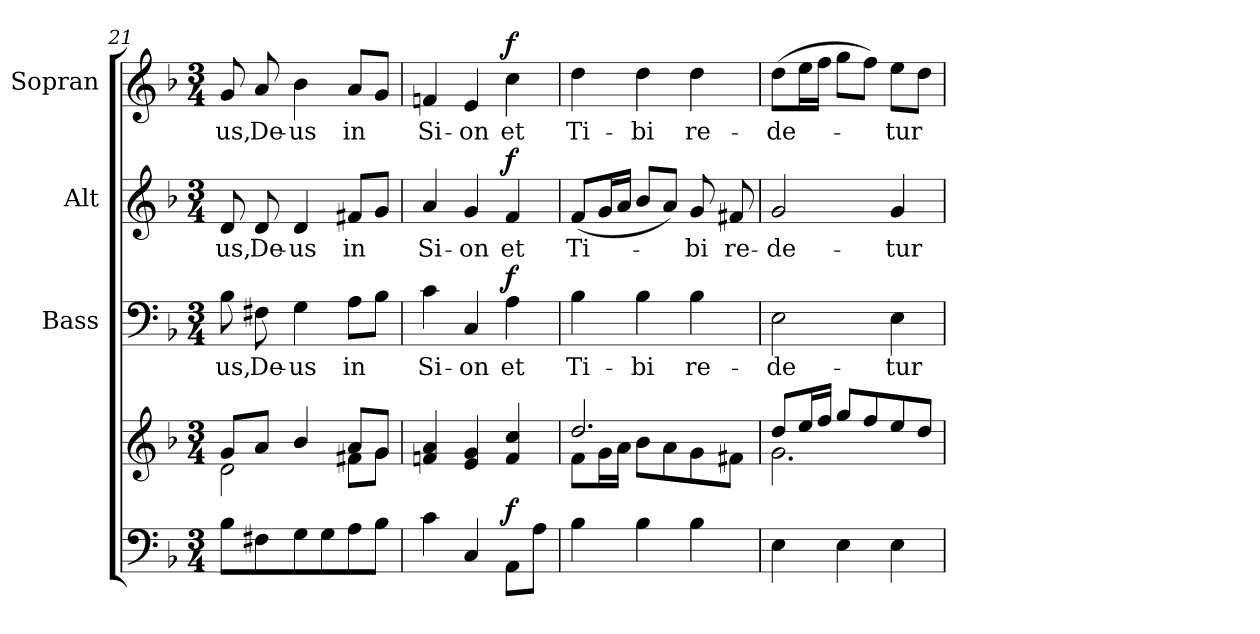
**kern	**kern	**dynam	**kern	**text	**dynam	**kern	**text	**dynam	**kern	**text	**dynam
*part4	*part4	*part4	*part3	*part3	*part3	*part2	*part2	*part2	*part1	*part1	*part1
*staff5	*staff4	*staff4/5	*staff3	*staff3	*staff3	*staff2	*staff2	*staff2	*staff1	*staff1	*staff1
*	*	*	*I"Bass	*	*	*I"Alt	*	*	*I"Sopran	*	*
*	*	*	*I'B.	*	*	*I'A.	*	*	*I'S.	*	*
*clefF4	*clefG2	*	*clefF4	*	*	*clefG2	*	*	*clefG2	*	*
*k[b-]	*k[b-]	*	*k[b-]	*	*	*k[b-]	*	*	*k[b-]	*	*
*F:	*F:	*	*F:	*	*	*F:	*	*	*F:	*	*
*M3/4	*M3/4	*	*M3/4	*	*	*M3/4	*	*	*M3/4	*	*
=21	=21	=21	=21	=21	=21	=21	=21	=21	=21	=21	=21
*	*^	*	*	*	*	*	*	*	*	*	*
!	!	!	!	!	!LO:LY:b	!	!	!LO:LY:b	!	!	!LO:LY:b	!
8B-\L	8g/L	2d\	.	8B-\	-us,	.	8d/	-us,	.	8g/	-us,	.
!	!	!	!	!	!LO:LY:b	!	!	!LO:LY:b	!	!	!LO:LY:b	!
8F#X\	8a/J	.	.	8F#X\	De-	.	8d/	De-	.	8a/	De-	.
!	!	!	!	!	!LO:LY:b	!	!	!LO:LY:b	!	!	!LO:LY:b	!
8G\	4b-/	.	.	4G\	-us	.	4d/	-us	.	4b-\	-us	.
8G\	.	.	.	.	.	.	.	.	.	.	.	.
!	!	!	!	!	!LO:LY:b	!	!	!LO:LY:b	!	!	!LO:LY:b	!
8A\	8a/L	8f#X\L	.	8A\L	in	.	8f#X/L	in	.	8a/L	in	.
8B-\J	8g/J	8g\J	.	8B-\J	.	.	8g/J	.	.	8g/J	.	.
=22	=22	=22	=22	=22	=22	=22	=22	=22	=22	=22	=22	=22
!	!	!	!	!	!LO:LY:b	!	!	!LO:LY:b	!	!	!LO:LY:b	!
*	*v	*v	*	*	*	*	*	*	*	*	*	*
4c\	4fn/ 4a/	.	4c\	Si-	.	4a/	Si-	.	4fn/	Si-	.
!	!	!	!	!LO:LY:b	!	!	!LO:LY:b	!	!	!LO:LY:b	!
4C/	4e/ 4g/	.	4C/	-on	.	4g/	-on	.	4e/	-on	.
!	!	!LO:DY:a=2	!	!LO:LY:b	!LO:DY:a	!	!LO:LY:b	!LO:DY:a	!	!LO:LY:b	!LO:DY:a
8AA\L	4f/ 4cc/	f	4A\	et	f	4f/	et	f	4cc\	et	f
8A\J	.	.	.	.	.	.	.	.	.	.	.
!!LO:LB:g=z
=23	=23	=23	=23	=23	=23	=23	=23	=23	=23	=23	=23
*	*^	*	*	*	*	*	*	*	*	*	*
!	!	!	!	!	!LO:LY:b	!	!	!LO:LY:b	!	!	!LO:LY:b	!
4B-\	2.dd/	8f\L	.	4B-\	Ti-	.	(<8f/L	Ti-	.	4dd\	Ti-	.
.	.	16g\L	.	.	.	.	16g/L	.	.	.	.	.
.	.	16a\JJ	.	.	.	.	16a/JJ	.	.	.	.	.
!	!	!	!	!	!LO:LY:b	!	!	!	!	!	!LO:LY:b	!
4B-\	.	8b-\L	.	4B-\	-bi	.	8b-/L	.	.	4dd\	-bi	.
.	.	8a\	.	.	.	.	8a/J)	.	.	.	.	.
!	!	!	!	!	!LO:LY:b	!	!	!LO:LY:b	!	!	!LO:LY:b	!
4B-\	.	8g\	.	4B-\	re-	.	8g/	-bi	.	4dd\	re-	.
!	!	!	!	!	!	!	!	!LO:LY:b	!	!	!	!
.	.	8f#X\J	.	.	.	.	8f#X/	re-	.	.	.	.
=24	=24	=24	=24	=24	=24	=24	=24	=24	=24	=24	=24	=24
!	!	!	!	!	!LO:LY:b	!	!	!LO:LY:b	!	!	!LO:LY:b	!
4E\	8dd/L	2.g\	.	2E\	-de-	.	2g/	-de-	.	(>8dd\L	-de-	.
.	16ee/L	.	.	.	.	.	.	.	.	16ee\L	.	.
.	16ff/JJ	.	.	.	.	.	.	.	.	16ff\JJ	.	.
4E\	8gg/L	.	.	.	.	.	.	.	.	8gg\L	.	.
.	8ff/	.	.	.	.	.	.	.	.	8ff\J)	.	.
!	!	!	!	!	!LO:LY:b	!	!	!LO:LY:b	!	!	!LO:LY:b	!
4E\	8ee/	.	.	4E\	-tur	.	4g/	-tur	.	8ee\L	-tur	.
.	8dd/J	.	.	.	.	.	.	.	.	8dd\J	.	.
*	*v	*v	*	*	*	*	*	*	*	*	*	*
=	=	=	=	=	=	=	=	=	=	=	=
*-	*-	*-	*-	*-	*-	*-	*-	*-	*-	*-	*-
